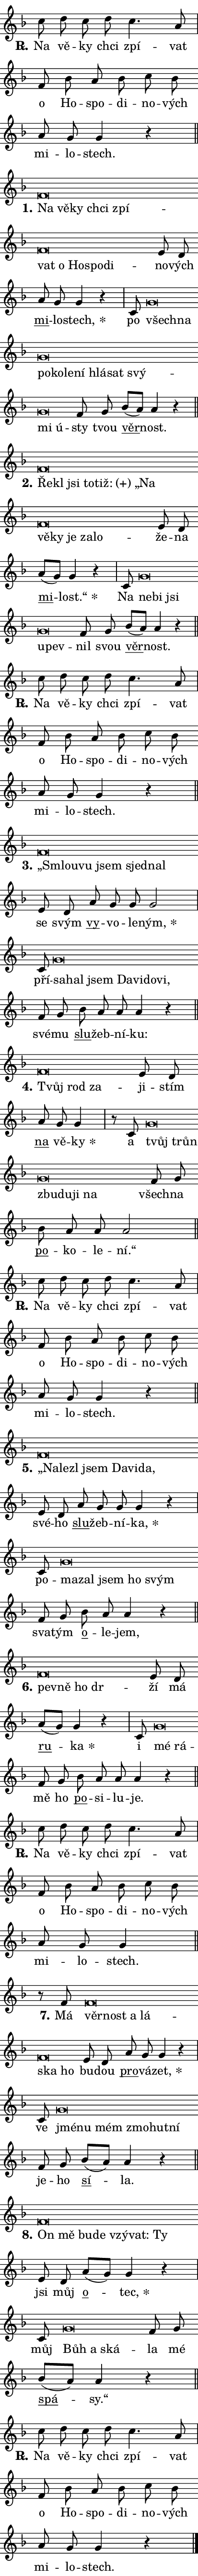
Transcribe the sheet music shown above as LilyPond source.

\version "2.22.1"
\header { tagline = "" }
\paper {
  indent = 0\cm
  top-margin = 0\cm
  right-margin = 0\cm
  bottom-margin = 0\cm
  left-margin = 0\cm
  paper-width = 7\cm
  page-breaking = #ly:one-page-breaking
  system-system-spacing.basic-distance = #11
  score-system-spacing.basic-distance = #11
  ragged-last = ##f
}


%% Author: Thomas Morley
%% https://lists.gnu.org/archive/html/lilypond-user/2020-05/msg00002.html
#(define (line-position grob)
"Returns position of @var[grob} in current system:
   @code{'start}, if at first time-step
   @code{'end}, if at last time-step
   @code{'middle} otherwise
"
  (let* ((col (ly:item-get-column grob))
         (ln (ly:grob-object col 'left-neighbor))
         (rn (ly:grob-object col 'right-neighbor))
         (col-to-check-left (if (ly:grob? ln) ln col))
         (col-to-check-right (if (ly:grob? rn) rn col))
         (break-dir-left
           (and
             (ly:grob-property col-to-check-left 'non-musical #f)
             (ly:item-break-dir col-to-check-left)))
         (break-dir-right
           (and
             (ly:grob-property col-to-check-right 'non-musical #f)
             (ly:item-break-dir col-to-check-right))))
        (cond ((eqv? 1 break-dir-left) 'start)
              ((eqv? -1 break-dir-right) 'end)
              (else 'middle))))

#(define (tranparent-at-line-position vctor)
  (lambda (grob)
  "Relying on @code{line-position} select the relevant enry from @var{vctor}.
Used to determine transparency,"
    (case (line-position grob)
      ((end) (not (vector-ref vctor 0)))
      ((middle) (not (vector-ref vctor 1)))
      ((start) (not (vector-ref vctor 2))))))

noteHeadBreakVisibility =
#(define-music-function (break-visibility)(vector?)
"Makes @code{NoteHead}s transparent relying on @var{break-visibility}"
#{
  \override NoteHead.transparent =
    #(tranparent-at-line-position break-visibility)
#})

#(define delete-ledgers-for-transparent-note-heads
  (lambda (grob)
    "Reads whether a @code{NoteHead} is transparent.
If so this @code{NoteHead} is removed from @code{'note-heads} from
@var{grob}, which is supposed to be @code{LedgerLineSpanner}.
As a result ledgers are not printed for this @code{NoteHead}"
    (let* ((nhds-array (ly:grob-object grob 'note-heads))
           (nhds-list
             (if (ly:grob-array? nhds-array)
                 (ly:grob-array->list nhds-array)
                 '()))
           ;; Relies on the transparent-property being done before
           ;; Staff.LedgerLineSpanner.after-line-breaking is executed.
           ;; This is fragile ...
           (to-keep
             (remove
               (lambda (nhd)
                 (ly:grob-property nhd 'transparent #f))
               nhds-list)))
      ;; TODO find a better method to iterate over grob-arrays, similiar
      ;; to filter/remove etc for lists
      ;; For now rebuilt from scratch
      (set! (ly:grob-object grob 'note-heads)  '())
      (for-each
        (lambda (nhd)
          (ly:pointer-group-interface::add-grob grob 'note-heads nhd))
        to-keep))))

hideNotes = {
  \noteHeadBreakVisibility #begin-of-line-visible
}
unHideNotes = {
  \noteHeadBreakVisibility #all-visible
}

% work-around for resetting accidentals
% https://lilypond.org/doc/v2.23/Documentation/notation/displaying-rhythms#unmetered-music
cadenzaMeasure = {
  \cadenzaOff
  \partial 1024 s1024
  \cadenzaOn
}

#(define-markup-command (accent layout props text) (markup?)
  "Underline accented syllable"
  (interpret-markup layout props
    #{\markup \override #'(offset . 4.3) \underline { #text }#}))

responsum = \markup \concat {
  "R" \hspace #-1.05 \path #0.1 #'((moveto 0 0.07) (lineto 0.9 0.8)) \hspace #0.05 "."
}

\layout {
    \context {
        \Staff
        \remove "Time_signature_engraver"
        \override LedgerLineSpanner.after-line-breaking = #delete-ledgers-for-transparent-note-heads
    }
    \context {
        \Voice {
            \override NoteHead.output-attributes = #'((class . "notehead"))
            \override Hairpin.height = #0.55
        }
    }
    \context {
        \Lyrics {
            \override StanzaNumber.output-attributes = #'((class . "stanzanumber"))
            \override LyricSpace.minimum-distance = #0.9
            \override LyricText.font-name = #"TeX Gyre Schola"
            \override LyricText.font-size = 1
            \override StanzaNumber.font-name = #"TeX Gyre Schola Bold"
            \override StanzaNumber.font-size = 1
        }
    }
}

% magnetic-lyrics.ily
%
%   written by
%     Jean Abou Samra <jean@abou-samra.fr>
%     Werner Lemberg <wl@gnu.org>
%
%   adapted by
%     Jiri Hon <jiri.hon@gmail.com>
%
% Version 2022-Apr-15

% https://www.mail-archive.com/lilypond-user@gnu.org/msg149350.html

#(define (Left_hyphen_pointer_engraver context)
   "Collect syllable-hyphen-syllable occurrences in lyrics and store
them in properties.  This engraver only looks to the left.  For
example, if the lyrics input is @code{foo -- bar}, it does the
following.

@itemize @bullet
@item
Set the @code{text} property of the @code{LyricHyphen} grob between
@q{foo} and @q{bar} to @code{foo}.

@item
Set the @code{left-hyphen} property of the @code{LyricText} grob with
text @q{foo} to the @code{LyricHyphen} grob between @q{foo} and
@q{bar}.
@end itemize

Use this auxiliary engraver in combination with the
@code{lyric-@/text::@/apply-@/magnetic-@/offset!} hook."
   (let ((hyphen #f)
         (text #f))
     (make-engraver
      (acknowledgers
       ((lyric-syllable-interface engraver grob source-engraver)
        (set! text grob)))
      (end-acknowledgers
       ((lyric-hyphen-interface engraver grob source-engraver)
        ;(when (not (grob::has-interface grob 'lyric-space-interface))
          (set! hyphen grob)));)
      ((stop-translation-timestep engraver)
       (when (and text hyphen)
         (ly:grob-set-object! text 'left-hyphen hyphen))
       (set! text #f)
       (set! hyphen #f)))))

#(define (lyric-text::apply-magnetic-offset! grob)
   "If the space between two syllables is less than the value in
property @code{LyricText@/.details@/.squash-threshold}, move the right
syllable to the left so that it gets concatenated with the left
syllable.

Use this function as a hook for
@code{LyricText@/.after-@/line-@/breaking} if the
@code{Left_@/hyphen_@/pointer_@/engraver} is active."
   (let ((hyphen (ly:grob-object grob 'left-hyphen #f)))
     (when hyphen
       (let ((left-text (ly:spanner-bound hyphen LEFT)))
         (when (grob::has-interface left-text 'lyric-syllable-interface)
           (let* ((common (ly:grob-common-refpoint grob left-text X))
                  (this-x-ext (ly:grob-extent grob common X))
                  (left-x-ext
                   (begin
                     ;; Trigger magnetism for left-text.
                     (ly:grob-property left-text 'after-line-breaking)
                     (ly:grob-extent left-text common X)))
                  ;; `delta` is the gap width between two syllables.
                  (delta (- (interval-start this-x-ext)
                            (interval-end left-x-ext)))
                  (details (ly:grob-property grob 'details))
                  (threshold (assoc-get 'squash-threshold details 0.2)))
             (when (< delta threshold)
               (let* (;; We have to manipulate the input text so that
                      ;; ligatures crossing syllable boundaries are not
                      ;; disabled.  For languages based on the Latin
                      ;; script this is essentially a beautification.
                      ;; However, for non-Western scripts it can be a
                      ;; necessity.
                      (lt (ly:grob-property left-text 'text))
                      (rt (ly:grob-property grob 'text))
                      (is-space (grob::has-interface hyphen 'lyric-space-interface))
                      (space (if is-space " " ""))
                      (space-markup (grob-interpret-markup grob " "))
                      (space-size (interval-length (ly:stencil-extent space-markup X)))
                      (extra-delta (if is-space space-size 0))
                      ;; Append new syllable.
                      (ltrt-space (if (and (string? lt) (string? rt))
                                (string-append lt space rt)
                                (make-concat-markup (list lt space rt))))
                      ;; Right-align `ltrt` to the right side.
                      (ltrt-space-markup (grob-interpret-markup
                               grob
                               (make-translate-markup
                                (cons (interval-length this-x-ext) 0)
                                (make-right-align-markup ltrt-space)))))
                 (begin
                   ;; Don't print `left-text`.
                   (ly:grob-set-property! left-text 'stencil #f)
                   ;; Set text and stencil (which holds all collected
                   ;; syllables so far) and shift it to the left.
                   (ly:grob-set-property! grob 'text ltrt-space)
                   (ly:grob-set-property! grob 'stencil ltrt-space-markup)
                   (ly:grob-translate-axis! grob (- (- delta extra-delta)) X))))))))))


#(define (lyric-hyphen::displace-bounds-first grob)
   ;; Make very sure this callback isn't triggered too early.
   (let ((left (ly:spanner-bound grob LEFT))
         (right (ly:spanner-bound grob RIGHT)))
     (ly:grob-property left 'after-line-breaking)
     (ly:grob-property right 'after-line-breaking)
     (ly:lyric-hyphen::print grob)))

squashThreshold = #0.4

\layout {
  \context {
    \Lyrics
    \consists #Left_hyphen_pointer_engraver
    \override LyricText.after-line-breaking =
      #lyric-text::apply-magnetic-offset!
    \override LyricHyphen.stencil = #lyric-hyphen::displace-bounds-first
    \override LyricText.details.squash-threshold = \squashThreshold
    \override LyricHyphen.minimum-distance = 0
    \override LyricHyphen.minimum-length = \squashThreshold
  }
}

squash = \override LyricText.details.squash-threshold = 9999
unSquash = \override LyricText.details.squash-threshold = \squashThreshold

left = \override LyricText.self-alignment-X = #LEFT
unLeft = \revert LyricText.self-alignment-X

starOffset = #(lambda (grob) 
                (let ((x_offset (ly:self-alignment-interface::aligned-on-x-parent grob)))
                  (if (= x_offset 0) 0 (+ x_offset 1.2))))

star = #(define-music-function (syllable)(string?)
"Append star separator at the end of a syllable"
#{
  \once \override LyricText.X-offset = #starOffset
  \lyricmode { \markup {
    #syllable
    \override #'((font-name . "TeX Gyre Schola Bold")) \hspace #0.2 \lower #0.65 \larger "*"
  } }
#})

starAccent = #(define-music-function (syllable)(string?)
"Append star separator at the end of a syllable and make accent"
#{
  \once \override LyricText.X-offset = #starOffset
  \lyricmode { \markup {
    \accent #syllable
    \override #'((font-name . "TeX Gyre Schola Bold")) \hspace #0.2 \lower #0.65 \larger "*"
  } }
#})

breath = #(define-music-function (syllable)(string?)
"Append breathing indicator at the end of a syllable"
#{
  \lyricmode { \markup { #syllable "+" } }
#})

optionalBreath = #(define-music-function (syllable)(string?)
"Append optional breathing indicator at the end of a syllable"
#{
  \lyricmode { \markup { #syllable "(+)" } }
#})


\score {
    <<
        \new Voice = "melody" { \cadenzaOn \key f \major \relative { c''8 d c d c4. a8 \cadenzaMeasure \bar "|" f bes a bes \bar "" c bes \bar "" a g g4 r \cadenzaMeasure \bar "||" \break }
\relative { f'\breve*1/16 \hideNotes \breve*1/16 \bar "" \breve*1/16 \bar "" \breve*1/16 \bar "" \breve*1/16 \bar "" \breve*1/16 \bar "" \breve*1/16 \bar "" \breve*1/16 \bar "" \breve*1/16 \breve*1/16 \bar "" \unHideNotes e8 d \bar "" a' g g4 r \cadenzaMeasure \bar "|" c,8 g'\breve*1/16 \hideNotes \breve*1/16 \bar "" \breve*1/16 \bar "" \breve*1/16 \bar "" \breve*1/16 \bar "" \breve*1/16 \bar "" \breve*1/16 \bar "" \breve*1/16 \bar "" \breve*1/16 \bar "" \breve*1/16 \breve*1/16 \bar "" \unHideNotes f8 g \bar "" bes[( a)] a4 r \cadenzaMeasure \bar "||" \break }
\relative { f'\breve*1/16 \hideNotes \breve*1/16 \bar "" \breve*1/16 \bar "" \breve*1/16 \bar "" \breve*1/16 \bar "" \breve*1/16 \bar "" \breve*1/16 \bar "" \breve*1/16 \bar "" \breve*1/16 \bar "" \breve*1/16 \breve*1/16 \bar "" \unHideNotes e8 d \bar "" a'[( g)] g4 r \cadenzaMeasure \bar "|" c,8 g'\breve*1/16 \hideNotes \breve*1/16 \bar "" \breve*1/16 \bar "" \breve*1/16 \breve*1/16 \bar "" \unHideNotes f8 g \bar "" bes[( a)] a4 r \cadenzaMeasure \bar "||" \break }
\relative { c''8 d c d c4. a8 \cadenzaMeasure \bar "|" f bes a bes \bar "" c bes \bar "" a g g4 r \cadenzaMeasure \bar "||" \break }
\relative { f'\breve*1/16 \hideNotes \breve*1/16 \bar "" \breve*1/16 \bar "" \breve*1/16 \breve*1/16 \bar "" \unHideNotes e8 d \bar "" a' g g g2 \cadenzaMeasure \bar "|" c,8 g'\breve*1/16 \hideNotes \breve*1/16 \bar "" \breve*1/16 \bar "" \breve*1/16 \bar "" \breve*1/16 \bar "" \breve*1/16 \breve*1/16 \bar "" \unHideNotes f8 g \bar "" bes a a a4 r \cadenzaMeasure \bar "||" \break }
\relative { f'\breve*1/16 \hideNotes \breve*1/16 \breve*1/16 \bar "" \unHideNotes e8 d \bar "" a' g g4 \cadenzaMeasure \bar "|" r8 c,8 g'\breve*1/16 \hideNotes \breve*1/16 \bar "" \breve*1/16 \bar "" \breve*1/16 \bar "" \breve*1/16 \breve*1/16 \bar "" \unHideNotes f8 g \bar "" bes a a a2 \cadenzaMeasure \bar "||" \break }
\relative { c''8 d c d c4. a8 \cadenzaMeasure \bar "|" f bes a bes \bar "" c bes \bar "" a g g4 r \cadenzaMeasure \bar "||" \break }
\relative { f'\breve*1/16 \hideNotes \breve*1/16 \bar "" \breve*1/16 \bar "" \breve*1/16 \bar "" \breve*1/16 \bar "" \breve*1/16 \breve*1/16 \bar "" \unHideNotes e8 d \bar "" a' g g g4 r \cadenzaMeasure \bar "|" c,8 g'\breve*1/16 \hideNotes \breve*1/16 \bar "" \breve*1/16 \bar "" \breve*1/16 \breve*1/16 \bar "" \unHideNotes f8 g \bar "" bes a a4 r \cadenzaMeasure \bar "||" \break }
\relative { f'\breve*1/16 \hideNotes \breve*1/16 \bar "" \breve*1/16 \breve*1/16 \bar "" \unHideNotes e8 d \bar "" a'[( g)] g4 r \cadenzaMeasure \bar "|" c,8 g'\breve*1/16 \hideNotes \breve*1/16 \bar "" \unHideNotes f8 g \bar "" bes a a a4 r \cadenzaMeasure \bar "||" \break }
\relative { c''8 d c d c4. a8 \cadenzaMeasure \bar "|" f bes a bes \bar "" c bes \bar "" a g g4 \cadenzaMeasure \bar "||" \break }
\relative { r8 f'8 f\breve*1/16 \hideNotes \breve*1/16 \bar "" \breve*1/16 \bar "" \breve*1/16 \bar "" \breve*1/16 \breve*1/16 \bar "" \unHideNotes e8 d \bar "" a' g g4 r \cadenzaMeasure \bar "|" c,8 g'\breve*1/16 \hideNotes \breve*1/16 \bar "" \breve*1/16 \bar "" \breve*1/16 \bar "" \breve*1/16 \breve*1/16 \bar "" \unHideNotes f8 g \bar "" bes[( a)] a4 r \cadenzaMeasure \bar "||" \break }
\relative { f'\breve*1/16 \hideNotes \breve*1/16 \bar "" \breve*1/16 \bar "" \breve*1/16 \bar "" \breve*1/16 \bar "" \breve*1/16 \breve*1/16 \bar "" \unHideNotes e8 d \bar "" a'[( g)] g4 r \cadenzaMeasure \bar "|" c,8 g'\breve*1/16 \hideNotes \breve*1/16 \breve*1/16 \bar "" \unHideNotes f8 g \bar "" bes[( a)] a4 r \cadenzaMeasure \bar "||" \break }
\relative { c''8 d c d c4. a8 \cadenzaMeasure \bar "|" f bes a bes \bar "" c bes \bar "" a g g4 r \cadenzaMeasure \bar "||" \break } \bar "|." }
        \new Lyrics \lyricsto "melody" { \lyricmode { \set stanza = \responsum
Na vě -- ky chci zpí -- vat o Ho -- spo -- di -- no -- vých mi -- lo -- stech.
\set stanza = "1."
\left Na \squash vě -- ky chci zpí -- vat o Ho -- spo -- di -- \unLeft \unSquash no -- vých \markup \accent mi -- lo -- \star stech, po \left všech -- \squash na po -- ko -- le -- ní hlá -- sat svý -- mi ú -- \unLeft \unSquash sty tvou \markup \accent věr -- nost.
\set stanza = "2."
\left Ře -- \squash kl jsi to -- \optionalBreath tiž: „Na vě -- ky je za -- lo -- \unLeft \unSquash že -- na \markup \accent mi -- \star lost.“ Na \left ne -- \squash bi jsi u -- pev -- \unLeft \unSquash nil svou \markup \accent věr -- nost.
\set stanza = \responsum
Na vě -- ky chci zpí -- vat o Ho -- spo -- di -- no -- vých mi -- lo -- stech.
\set stanza = "3."
\left „Smlou -- \squash vu jsem sjed -- nal \unLeft \unSquash se svým \markup \accent vy -- vo -- le -- \star ným, pří -- \left sa -- \squash hal jsem Da -- vi -- do -- vi, \unLeft \unSquash své -- mu \markup \accent slu -- žeb -- ní -- ku:
\set stanza = "4."
\left Tvůj \squash rod za -- \unLeft \unSquash ji -- stím \markup \accent na vě -- \star ky a \left tvůj \squash trůn zbu -- du -- ji na \unLeft \unSquash všech -- na \markup \accent po -- ko -- le -- ní.“
\set stanza = \responsum
Na vě -- ky chci zpí -- vat o Ho -- spo -- di -- no -- vých mi -- lo -- stech.
\set stanza = "5."
\left „Na -- \squash le -- zl jsem Da -- vi -- da, \unLeft \unSquash své -- ho \markup \accent slu -- žeb -- ní -- \star ka, po -- \left ma -- \squash zal jsem ho svým \unLeft \unSquash sva -- tým \markup \accent o -- le -- jem,
\set stanza = "6."
\left pev -- \squash ně ho dr -- \unLeft \unSquash ží má \markup \accent ru -- \star ka i \left mé \squash rá -- \unLeft \unSquash mě ho \markup \accent po -- si -- lu -- je.
\set stanza = \responsum
Na vě -- ky chci zpí -- vat o Ho -- spo -- di -- no -- vých mi -- lo -- stech.
\set stanza = "7."
Má \left věr -- \squash nost a lá -- ska ho \unLeft \unSquash bu -- dou \markup \accent pro -- vá -- \star zet, ve \left jmé -- \squash nu mém zmo -- hut -- ní \unLeft \unSquash je -- ho \markup \accent sí -- la.
\set stanza = "8."
\left On \squash mě bu -- de vzý -- vat: Ty \unLeft \unSquash jsi můj \markup \accent o -- \star tec, můj \left Bůh \squash a ská -- \unLeft \unSquash la mé \markup \accent spá -- sy.“
\set stanza = \responsum
Na vě -- ky chci zpí -- vat o Ho -- spo -- di -- no -- vých mi -- lo -- stech. } }
    >>
    \layout {}
}
